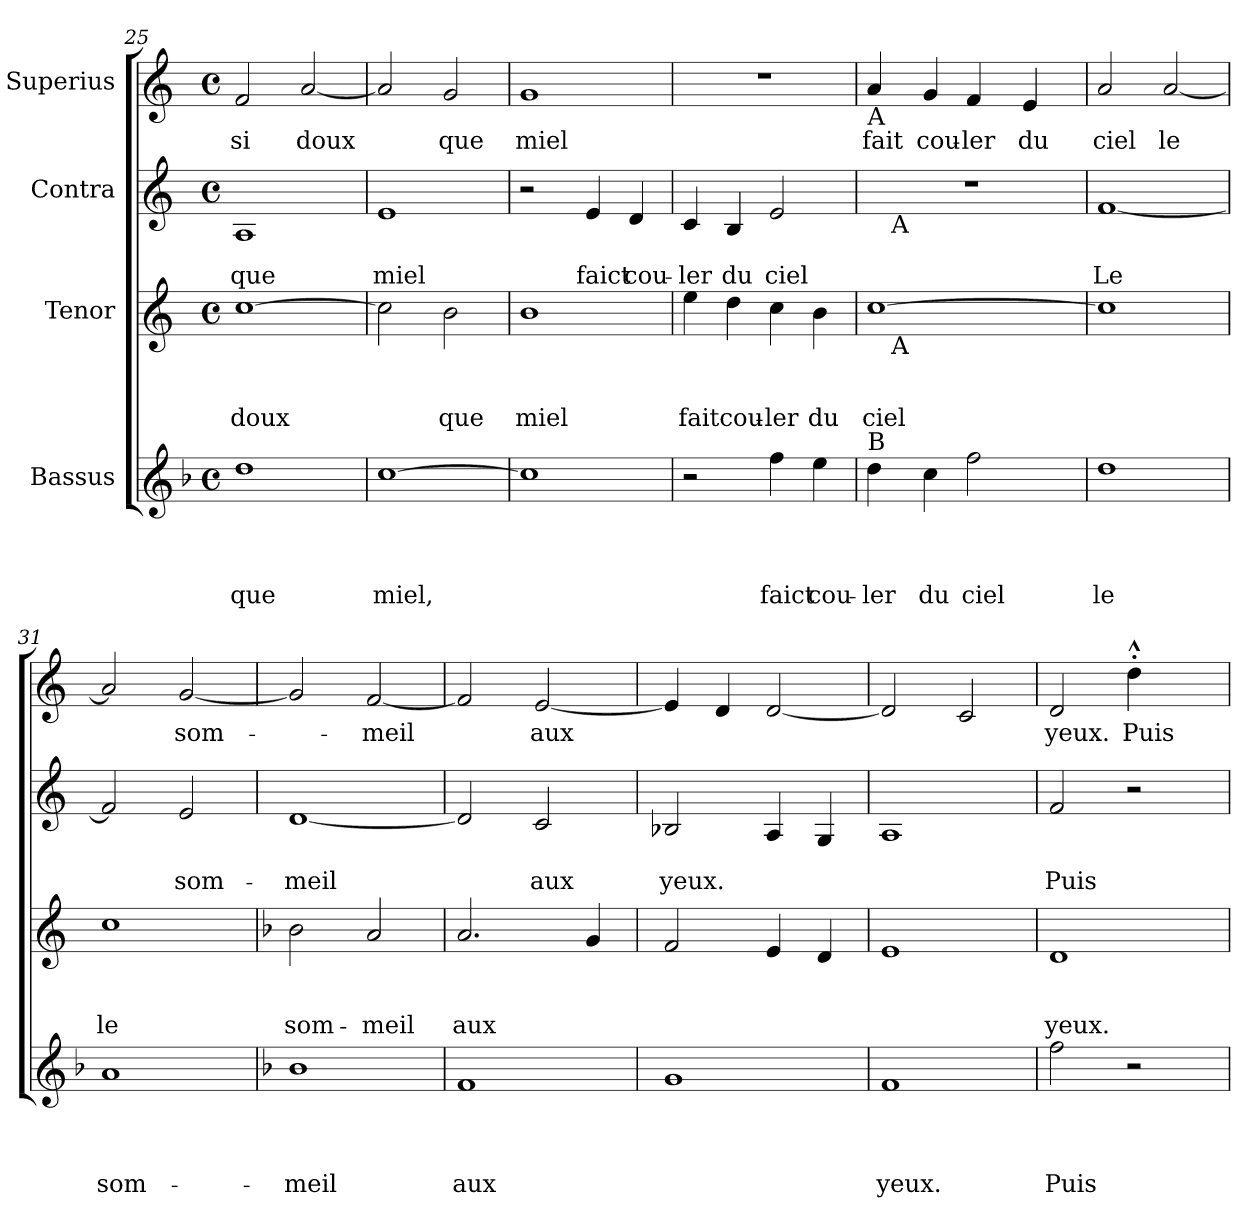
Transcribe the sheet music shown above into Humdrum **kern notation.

**kern	**text	**text	**text	**text	**kern	**text	**text	**text	**kern	**text	**text	**kern	**text
*part4	*part4	*part4	*part4	*part4	*part3	*part3	*part3	*part3	*part2	*part2	*part2	*part1	*part1
*staff4	*staff4	*staff4	*staff4	*staff4	*staff3	*staff3	*staff3	*staff3	*staff2	*staff2	*staff2	*staff1	*staff1
*I"Bassus	*	*	*	*	*I"Tenor	*	*	*	*I"Contra	*	*	*I"Superius	*
*clefG2	*	*	*	*	*clefG2	*	*	*	*clefG2	*	*	*clefG2	*
*k[b-]	*	*	*	*	*k[]	*	*	*	*k[]	*	*	*k[]	*
*F:	*	*	*	*	*C:	*	*	*	*C:	*	*	*C:	*
*M4/4	*	*	*	*	*M4/4	*	*	*	*M4/4	*	*	*M4/4	*
*met(c)	*	*	*	*	*met(c)	*	*	*	*met(c)	*	*	*met(c)	*
=25	=25	=25	=25	=25	=25	=25	=25	=25	=25	=25	=25	=25	=25
!	!	!	!	!LO:LY:b	!	!	!	!LO:LY:b	!	!	!LO:LY:b	!	!LO:LY:b
1dd	.	.	.	que	[>1cc	.	.	doux	1A	.	que	2f/	-si
!	!	!	!	!	!	!	!	!	!	!	!	!	!LO:LY:b
.	.	.	.	.	.	.	.	.	.	.	.	[<2a/	doux
=26	=26	=26	=26	=26	=26	=26	=26	=26	=26	=26	=26	=26	=26
!	!	!	!	!LO:LY:b	!	!	!	!	!	!	!LO:LY:b	!	!
[>1cc	.	.	.	miel,	2cc\]	.	.	.	1e	.	miel	2a/]	.
!	!	!	!	!	!	!	!	!LO:LY:b	!	!	!	!	!LO:LY:b
.	.	.	.	.	2b\	.	.	que	.	.	.	2g/	que
=27	=27	=27	=27	=27	=27	=27	=27	=27	=27	=27	=27	=27	=27
!	!	!	!	!	!	!	!	!LO:LY:b	!	!	!	!	!LO:LY:b
1cc]	.	.	.	.	1b	.	.	miel	2r	.	.	1g	miel
!	!	!	!	!	!	!	!	!	!	!	!LO:LY:b	!	!
.	.	.	.	.	.	.	.	.	4e/	.	faict	.	.
!	!	!	!	!	!	!	!	!	!	!	!LO:LY:b	!	!
.	.	.	.	.	.	.	.	.	4d/	.	cou-	.	.
=28	=28	=28	=28	=28	=28	=28	=28	=28	=28	=28	=28	=28	=28
!	!	!	!	!	!	!	!	!LO:LY:b	!	!	!LO:LY:b	!	!
2r	.	.	.	.	4ee\	.	.	fait	4c/	.	-ler	1r	.
!	!	!	!	!	!	!	!	!LO:LY:b	!	!	!LO:LY:b	!	!
.	.	.	.	.	4dd\	.	.	cou-	4B/	.	du	.	.
!	!	!	!	!LO:LY:b	!	!	!	!LO:LY:b	!	!	!LO:LY:b	!	!
4ff\	.	.	.	faict	4cc\	.	.	-ler	2e/	.	ciel	.	.
!	!	!	!	!LO:LY:b	!	!	!	!LO:LY:b	!	!	!	!	!
4ee\	.	.	.	cou-	4b\	.	.	du	.	.	.	.	.
!!LO:PB:g=z
=29	=29	=29	=29	=29	=29	=29	=29	=29	=29	=29	=29	=29	=29
!	!	!	!	!	!	!	!	!	!	!	!	!LO:TX:b:t=A	!
!LO:TX:a:t=B	!	!	!	!	!	!	!	!	!	!	!	!	!
!	!	!	!	!LO:LY:b	!	!	!	!LO:LY:b	!	!	!	!	!LO:LY:b
*	*	*	*	*	*^	*	*	*	*^	*	*	*	*
4dd\	.	.	.	-ler	[>1cc	16.ryy	.	.	ciel	1r	16.ryy	.	.	4a/	fait
!	!	!	!	!	!	!	!	!	!	!	!LO:TX:b:t=A	!	!	!	!
!	!	!	!	!	!	!LO:TX:b:t=A	!	!	!	!	!	!	!	!	!
.	.	.	.	.	.	2ryy	.	.	.	.	2ryy	.	.	.	.
!	!	!	!	!LO:LY:b	!	!	!	!	!	!	!	!	!	!	!LO:LY:b
4cc\	.	.	.	du	.	.	.	.	.	.	.	.	.	4g/	cou-
!	!	!	!	!LO:LY:b	!	!	!	!	!	!	!	!	!	!	!LO:LY:b
2ff\	.	.	.	ciel	.	.	.	.	.	.	.	.	.	4f/	-ler
.	.	.	.	.	.	4ryy	.	.	.	.	4ryy	.	.	.	.
!	!	!	!	!	!	!	!	!	!	!	!	!	!	!	!LO:LY:b
.	.	.	.	.	.	.	.	.	.	.	.	.	.	4e/	du
.	.	.	.	.	.	8ryy	.	.	.	.	8ryy	.	.	.	.
.	.	.	.	.	.	32ryy	.	.	.	.	32ryy	.	.	.	.
=30	=30	=30	=30	=30	=30	=30	=30	=30	=30	=30	=30	=30	=30	=30	=30
!	!	!	!	!LO:LY:b	!	!	!	!	!	!	!	!	!LO:LY:b	!	!LO:LY:b
*	*	*	*	*	*v	*v	*	*	*	*	*	*	*	*	*
*	*	*	*	*	*	*	*	*	*v	*v	*	*	*	*
1dd	.	.	.	le	1cc]	.	.	.	[<1f	.	Le	2a/	ciel
!	!	!	!	!	!	!	!	!	!	!	!	!	!LO:LY:b
.	.	.	.	.	.	.	.	.	.	.	.	[<2a/	le
=31	=31	=31	=31	=31	=31	=31	=31	=31	=31	=31	=31	=31	=31
!	!	!	!	!LO:LY:b	!	!	!	!LO:LY:b	!	!	!	!	!
1a	.	.	.	som-	1cc	.	.	le	2f/]	.	.	2a/]	.
!	!	!	!	!	!	!	!	!	!	!	!LO:LY:b	!	!LO:LY:b
.	.	.	.	.	.	.	.	.	2e/	.	som-	[<2g/	som-
=32	=32	=32	=32	=32	=32	=32	=32	=32	=32	=32	=32	=32	=32
*	*	*	*	*	*k[b-]	*	*	*	*	*	*	*	*
*	*	*	*	*	*F:	*	*	*	*	*	*	*	*
!	!	!	!	!LO:LY:b	!	!	!	!LO:LY:b	!	!	!LO:LY:b	!	!
1b-	.	.	.	-meil	2b-\	.	.	som-	[<1d	.	-meil	2g/]	.
!	!	!	!	!	!	!	!	!LO:LY:b	!	!	!	!	!LO:LY:b
.	.	.	.	.	2a/	.	.	-meil	.	.	.	[<2f/	-meil
=33	=33	=33	=33	=33	=33	=33	=33	=33	=33	=33	=33	=33	=33
!	!	!	!	!LO:LY:b	!	!	!	!LO:LY:b	!	!	!	!	!
1f	.	.	.	aux	2.a/	.	.	aux	2d/]	.	.	2f/]	.
!	!	!	!	!	!	!	!	!	!	!	!LO:LY:b	!	!LO:LY:b
.	.	.	.	.	.	.	.	.	2c/	.	aux	[<2e/	aux
.	.	.	.	.	4g/	.	.	.	.	.	.	.	.
=34	=34	=34	=34	=34	=34	=34	=34	=34	=34	=34	=34	=34	=34
!	!	!	!	!	!	!	!	!	!	!	!LO:LY:b	!	!
1g	.	.	.	.	2f/	.	.	.	2B-X/	.	yeux.	4e/]	.
.	.	.	.	.	.	.	.	.	.	.	.	4d/	.
.	.	.	.	.	4e/	.	.	.	4A/	.	.	[<2d/	.
.	.	.	.	.	4d/	.	.	.	4G/	.	.	.	.
=35	=35	=35	=35	=35	=35	=35	=35	=35	=35	=35	=35	=35	=35
!	!	!	!	!LO:LY:b	!	!	!	!	!	!	!	!	!
1f	.	.	.	yeux.	1e	.	.	.	1A	.	.	2d/]	.
.	.	.	.	.	.	.	.	.	.	.	.	2c/	.
=36	=36	=36	=36	=36	=36	=36	=36	=36	=36	=36	=36	=36	=36
!	!	!	!	!LO:LY:b	!	!	!	!LO:LY:b	!	!	!LO:LY:b	!	!LO:LY:b
2ff\	.	.	.	Puis	1d	.	.	yeux.	2f/	.	Puis	2d/	yeux.
!	!	!	!	!	!	!	!	!	!	!	!	!	!LO:LY:b
2r	.	.	.	.	.	.	.	.	2r	.	.	4dd^^>'>\	Puis
.	.	.	.	.	.	.	.	.	.	.	.	4ryy	.
=	=	=	=	=	=	=	=	=	=	=	=	=	=
*-	*-	*-	*-	*-	*-	*-	*-	*-	*-	*-	*-	*-	*-
